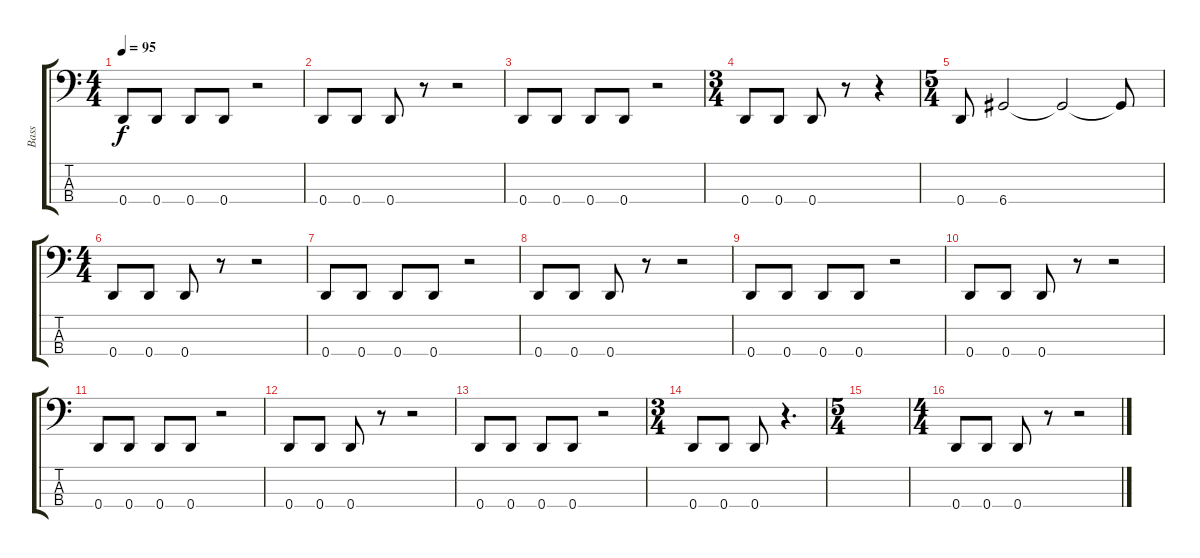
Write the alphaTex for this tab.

\track ("Bass" "Bass") {instrument electricbassfinger}
\staff {score tabs}
\tuning (F2 C2 G1 D1) {hide}
\ts (4 4)
\tempo 95
\clef f4
\ks c
0.4.8{dy f} 0.4.8 0.4.8 0.4.8 r.2 |
0.4.8 0.4.8 0.4.8 r.8 r.2 |
0.4.8 0.4.8 0.4.8 0.4.8 r.2 |
\ts (3 4)
0.4.8 0.4.8 0.4.8 r.8 r.4 |
\ts (5 4)
0.4.8 6.4.2 6.4{t}.2 6.4{t}.8 |
\ts (4 4)
0.4.8 0.4.8 0.4.8 r.8 r.2 |
0.4.8 0.4.8 0.4.8 0.4.8 r.2 |
0.4.8 0.4.8 0.4.8 r.8 r.2 |
0.4.8 0.4.8 0.4.8 0.4.8 r.2 |
0.4.8 0.4.8 0.4.8 r.8 r.2 |
0.4.8 0.4.8 0.4.8 0.4.8 r.2 |
0.4.8 0.4.8 0.4.8 r.8 r.2 |
0.4.8 0.4.8 0.4.8 0.4.8 r.2 |
\ts (3 4)
0.4.8 0.4.8 0.4.8 r.4{d} |
\ts (5 4)
|
\ts (4 4)
0.4.8 0.4.8 0.4.8 r.8 r.2
